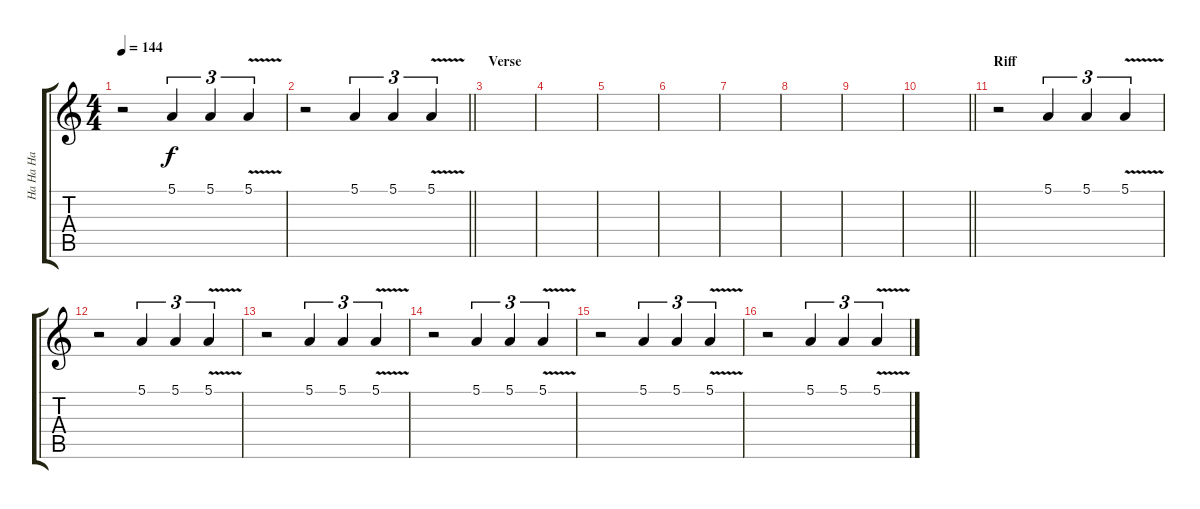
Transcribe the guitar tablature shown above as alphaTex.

\track ("Ha Ha Ha" "Ha Ha Ha") {instrument choiraahs}
\staff {score tabs}
\tuning (E4 B3 G3 D3 A2 E2) {hide}
\ts (4 4)
\tempo 144
\clef g2
\ks c
r.2{dy f} 5.1.4{tu (3 2)} 5.1.4{tu (3 2)} 5.1{v}.4{tu (3 2)} |
\barLineRight lightlight
r.2 5.1.4{tu (3 2)} 5.1.4{tu (3 2)} 5.1{v}.4{tu (3 2)} |
\section ("" "Verse")
|
|
|
|
|
|
|
\barLineRight lightlight
|
\section ("" "Riff")
r.2 5.1.4{tu (3 2)} 5.1.4{tu (3 2)} 5.1{v}.4{tu (3 2)} |
r.2 5.1.4{tu (3 2)} 5.1.4{tu (3 2)} 5.1{v}.4{tu (3 2)} |
r.2 5.1.4{tu (3 2)} 5.1.4{tu (3 2)} 5.1{v}.4{tu (3 2)} |
r.2 5.1.4{tu (3 2)} 5.1.4{tu (3 2)} 5.1{v}.4{tu (3 2)} |
r.2 5.1.4{tu (3 2)} 5.1.4{tu (3 2)} 5.1{v}.4{tu (3 2)} |
r.2 5.1.4{tu (3 2)} 5.1.4{tu (3 2)} 5.1{v}.4{tu (3 2)}
